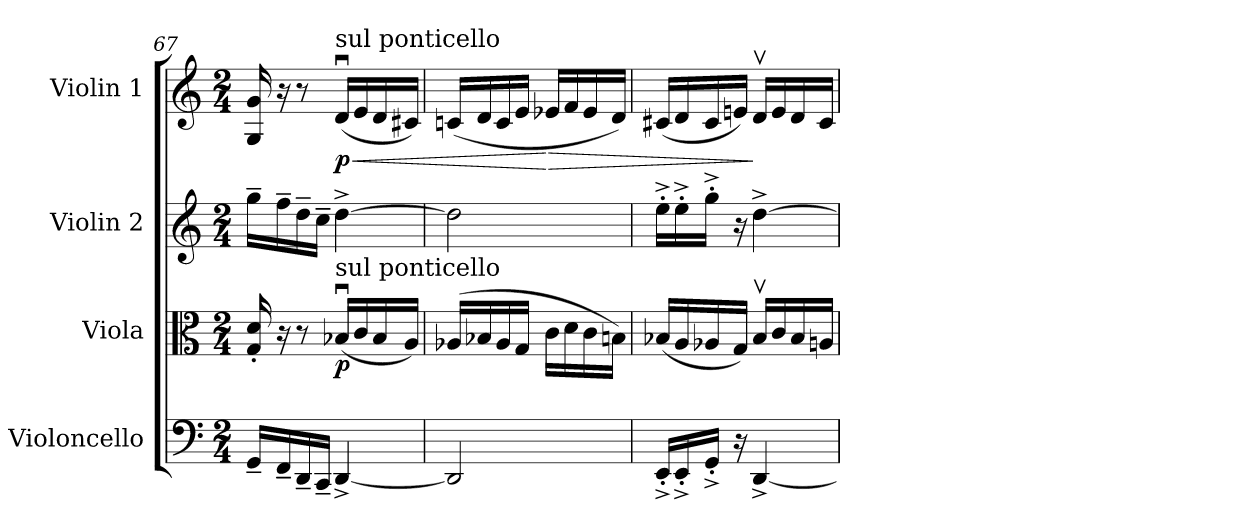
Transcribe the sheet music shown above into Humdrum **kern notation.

**kern	**kern	**dynam	**kern	**kern	**dynam
*part4	*part3	*part3	*part2	*part1	*part1
*staff4	*staff3	*staff3	*staff2	*staff1	*staff1
*I"Violoncello	*I"Viola	*	*I"Violin 2	*I"Violin 1	*
*I'Vc	*I'Vla	*	*I'Vln	*I'Vln	*
!!LO:LB:g=z
*clefF4	*clefC3	*	*clefG2	*clefG2	*
*k[]	*k[]	*	*k[]	*k[]	*
*M2/4	*M2/4	*	*M2/4	*M2/4	*
=67	=67	=67	=67	=67	=67
16GG~/LL	16G/' 16d/'	.	16gg~\LL	16G/ 16g/	.
16FF~/	16r	.	16ff~\	16r	.
16DD~/	8r	.	16dd~\	8r	.
16CC~/JJ	.	.	16cc~\JJ	.	.
!	!	!	!	!LO:TX:a:t=sul ponticello	!
!	!LO:TX:a:t=sul ponticello	!	!	!	!
!	!	!LO:DY:b	!	!	!LO:HP:b
!	!	!	!	!	!LO:DY:n=1:b
[4DD^/	(16B-Xu/LL	p	[4dd^\	(16du/LL	< p
.	16c/	.	.	16e/	.
.	16B-/	.	.	16d/	.
.	16A/JJ)	.	.	16c#X/JJ)	.
=68	=68	=68	=68	=68	=68
2DD/]	(16A-X/LL	.	2dd\]	(16cn/LL	.
.	16B-X/	.	.	16d/	.
.	16A-/	.	.	16c/	.
.	16G/JJ	.	.	16e/JJ	.
!	!	!	!	!	!LO:HP:n=1:b
.	16c\LL	.	.	16e-X/LL	[ >
.	16d\	.	.	16f/	.
.	16c\	.	.	16e-/	.
.	16Bn\JJ)	.	.	16d/JJ)	.
=69	=69	=69	=69	=69	=69
16EE'^/LL	(16B-X/LL	.	16ee'^\LL	(16c#X/LL	.
16EE'^/	16A/	.	16ee'^\	16d/	.
16GG'^/JJ	16A-X/	.	16gg'^\JJ	16c#/	.
16r	16G/JJ)	.	16r	16en/JJ)	.
[4DD^/	16B-v/LL	.	[4dd^\	16dv/LL	]
.	16c/	.	.	16e/	.
.	16B-/	.	.	16d/	.
.	16An/JJ	.	.	16c#/JJ	.
=	=	=	=	=	=
*-	*-	*-	*-	*-	*-
